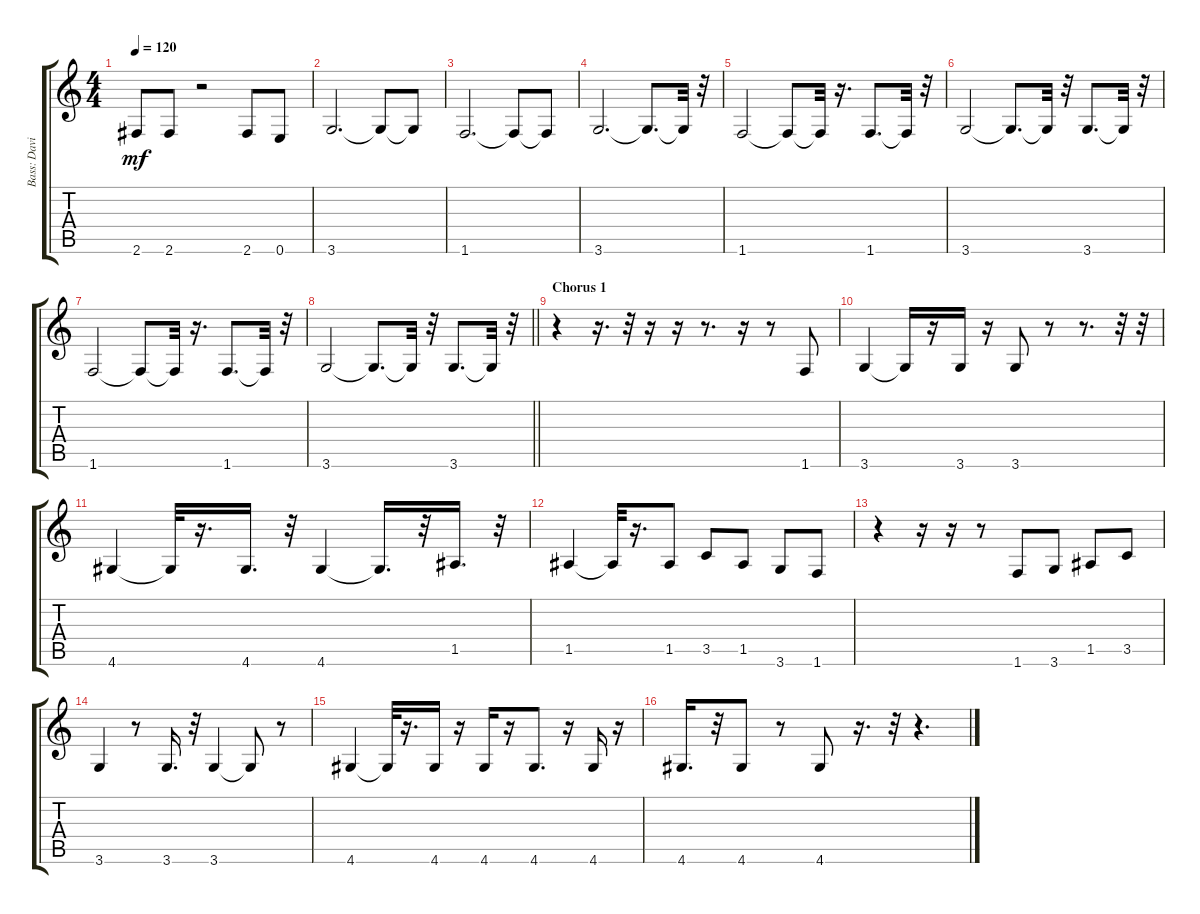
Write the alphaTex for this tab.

\track ("Bass: David Gates" "Bass: Davi") {instrument electricbassfinger}
\staff {score tabs}
\tuning (E4 B3 G3 D3 A2 E2) {hide}
\ts (4 4)
\tempo 120
\clef g2
\ks c
2.6.8{dy mf} 2.6.8 r.2 2.6.8 0.6.8 |
3.6.2{d} 3.6{t}.8 3.6{t}.8 |
1.6.2{d} 1.6{t}.8 1.6{t}.8 |
3.6.2{d} 3.6{t}.8{d} 3.6{t}.32 r.32 |
1.6.2 1.6{t}.8 1.6{t}.32 r.16{d} 1.6.8{d} 1.6{t}.32 r.32 |
3.6.2 3.6{t}.8{d} 3.6{t}.32 r.32 3.6.8{d} 3.6{t}.32 r.32 |
1.6.2 1.6{t}.8 1.6{t}.32 r.16{d} 1.6.8{d} 1.6{t}.32 r.32 |
\barLineRight lightlight
3.6.2 3.6{t}.8{d} 3.6{t}.32 r.32 3.6.8{d} 3.6{t}.32 r.32 |
\section ("" "Chorus 1")
r.4 r.16{d} r.32 r.16 r.16 r.8{d} r.16 r.8 1.6.8 |
3.6.4 3.6{t}.16 r.16 3.6.16 r.16 3.6.8 r.8 r.8{d} r.32 r.32 |
4.6.4 4.6{t}.32 r.16{d} 4.6.16{d} r.32 4.6.4 4.6{t}.16{d} r.32 1.5.16{d} r.32 |
1.5.4 1.5{t}.32 r.16{d} 1.5.8 3.5.8 1.5.8 3.6.8 1.6.8 |
r.4 r.16 r.16 r.8 1.6.8 3.6.8 1.5.8 3.5.8 |
3.6.4 r.8 3.6.16{d} r.32 3.6.4 3.6{t}.8 r.8 |
4.6.4 4.6{t}.32 r.16{d} 4.6.16 r.16 4.6.16 r.16 4.6.8{d} r.16 4.6.16 r.16 |
4.6.16{d} r.32 4.6.8 r.8 4.6.8 r.16{d} r.32 r.4{d}
